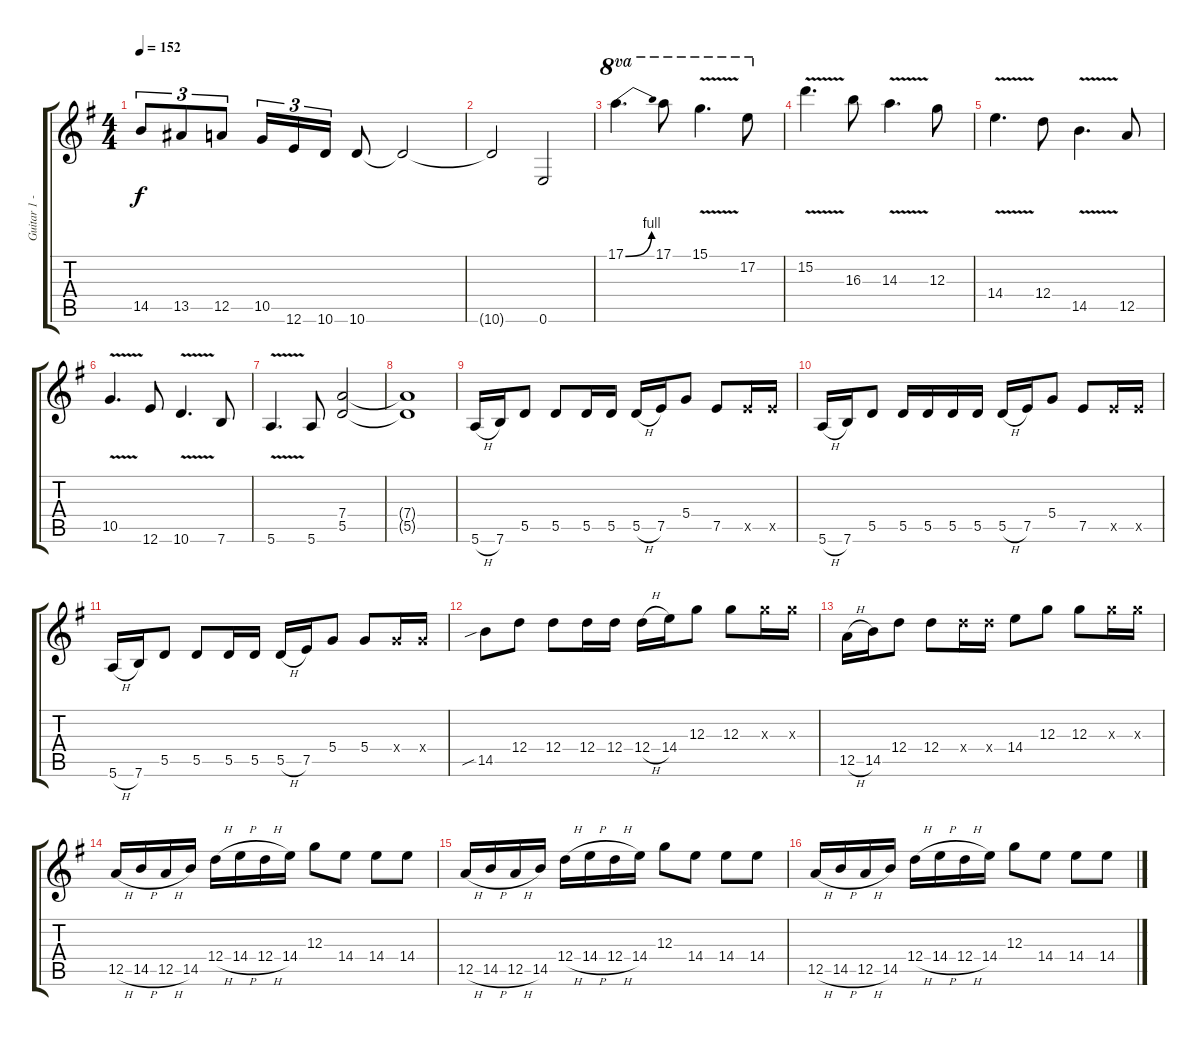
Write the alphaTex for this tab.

\track ("Guitar 1 - Brian May" "Guitar 1 -") {instrument distortionguitar}
\staff {score tabs}
\tuning (E4 B3 G3 D3 A2 E2) {hide}
\ts (4 4)
\tempo 152
\clef g2
\ks g
14.5.8{tu (3 2) dy f} 13.5.8{tu (3 2)} 12.5.8{tu (3 2)} 10.5.16{tu (3 2)} 12.6.16{tu (3 2)} 10.6.16{tu (3 2)} 10.6.8 10.6{t}.2 |
10.6{t}.2 0.6.2 |
17.1{be (bend 0 0 60 4)}.4{d ot 8va} 17.1.8{ot 8va} 15.1{v}.4{d ot 8va} 17.2.8{ot 8va} |
15.2{v}.4{d} 16.3.8 14.3{v}.4{d} 12.3.8 |
14.4{v}.4{d} 12.4.8 14.5{v}.4{d} 12.5.8 |
10.5{v}.4{d} 12.6.8 10.6{v}.4{d} 7.6.8 |
5.6{v}.4{d} 5.6.8 (7.4 5.5).2 |
(7.4{t} 5.5{t}).1 |
5.6{h}.16 7.6.16 5.5.8 5.5.8 5.5.16 5.5.16 5.5{h}.16 7.5.16 5.4.8 7.5.8 7.5{x}.16 7.5{x}.16 |
5.6{h}.16 7.6.16 5.5.8 5.5.16 5.5.16 5.5.16 5.5.16 5.5{h}.16 7.5.16 5.4.8 7.5.8 7.5{x}.16 7.5{x}.16 |
5.6{h}.16 7.6.16 5.5.8 5.5.8 5.5.16 5.5.16 5.5{h}.16 7.5.16 5.4.8 5.4.8 5.4{x}.16 5.4{x}.16 |
14.5{sib}.8 12.4.8 12.4.8 12.4.16 12.4.16 12.4{h}.16 14.4.16 12.3.8 12.3.8 12.3{x}.16 12.3{x}.16 |
12.5{h}.16 14.5.16 12.4.8 12.4.8 12.4{x}.16 12.4{x}.16 14.4.8 12.3.8 12.3.8 12.3{x}.16 12.3{x}.16 |
12.5{h}.16 14.5{h}.16 12.5{h}.16 14.5.16 12.4{h}.16 14.4{h}.16 12.4{h}.16 14.4.16 12.3.8 14.4.8 14.4.8 14.4.8 |
12.5{h}.16 14.5{h}.16 12.5{h}.16 14.5.16 12.4{h}.16 14.4{h}.16 12.4{h}.16 14.4.16 12.3.8 14.4.8 14.4.8 14.4.8 |
12.5{h}.16 14.5{h}.16 12.5{h}.16 14.5.16 12.4{h}.16 14.4{h}.16 12.4{h}.16 14.4.16 12.3.8 14.4.8 14.4.8 14.4.8
